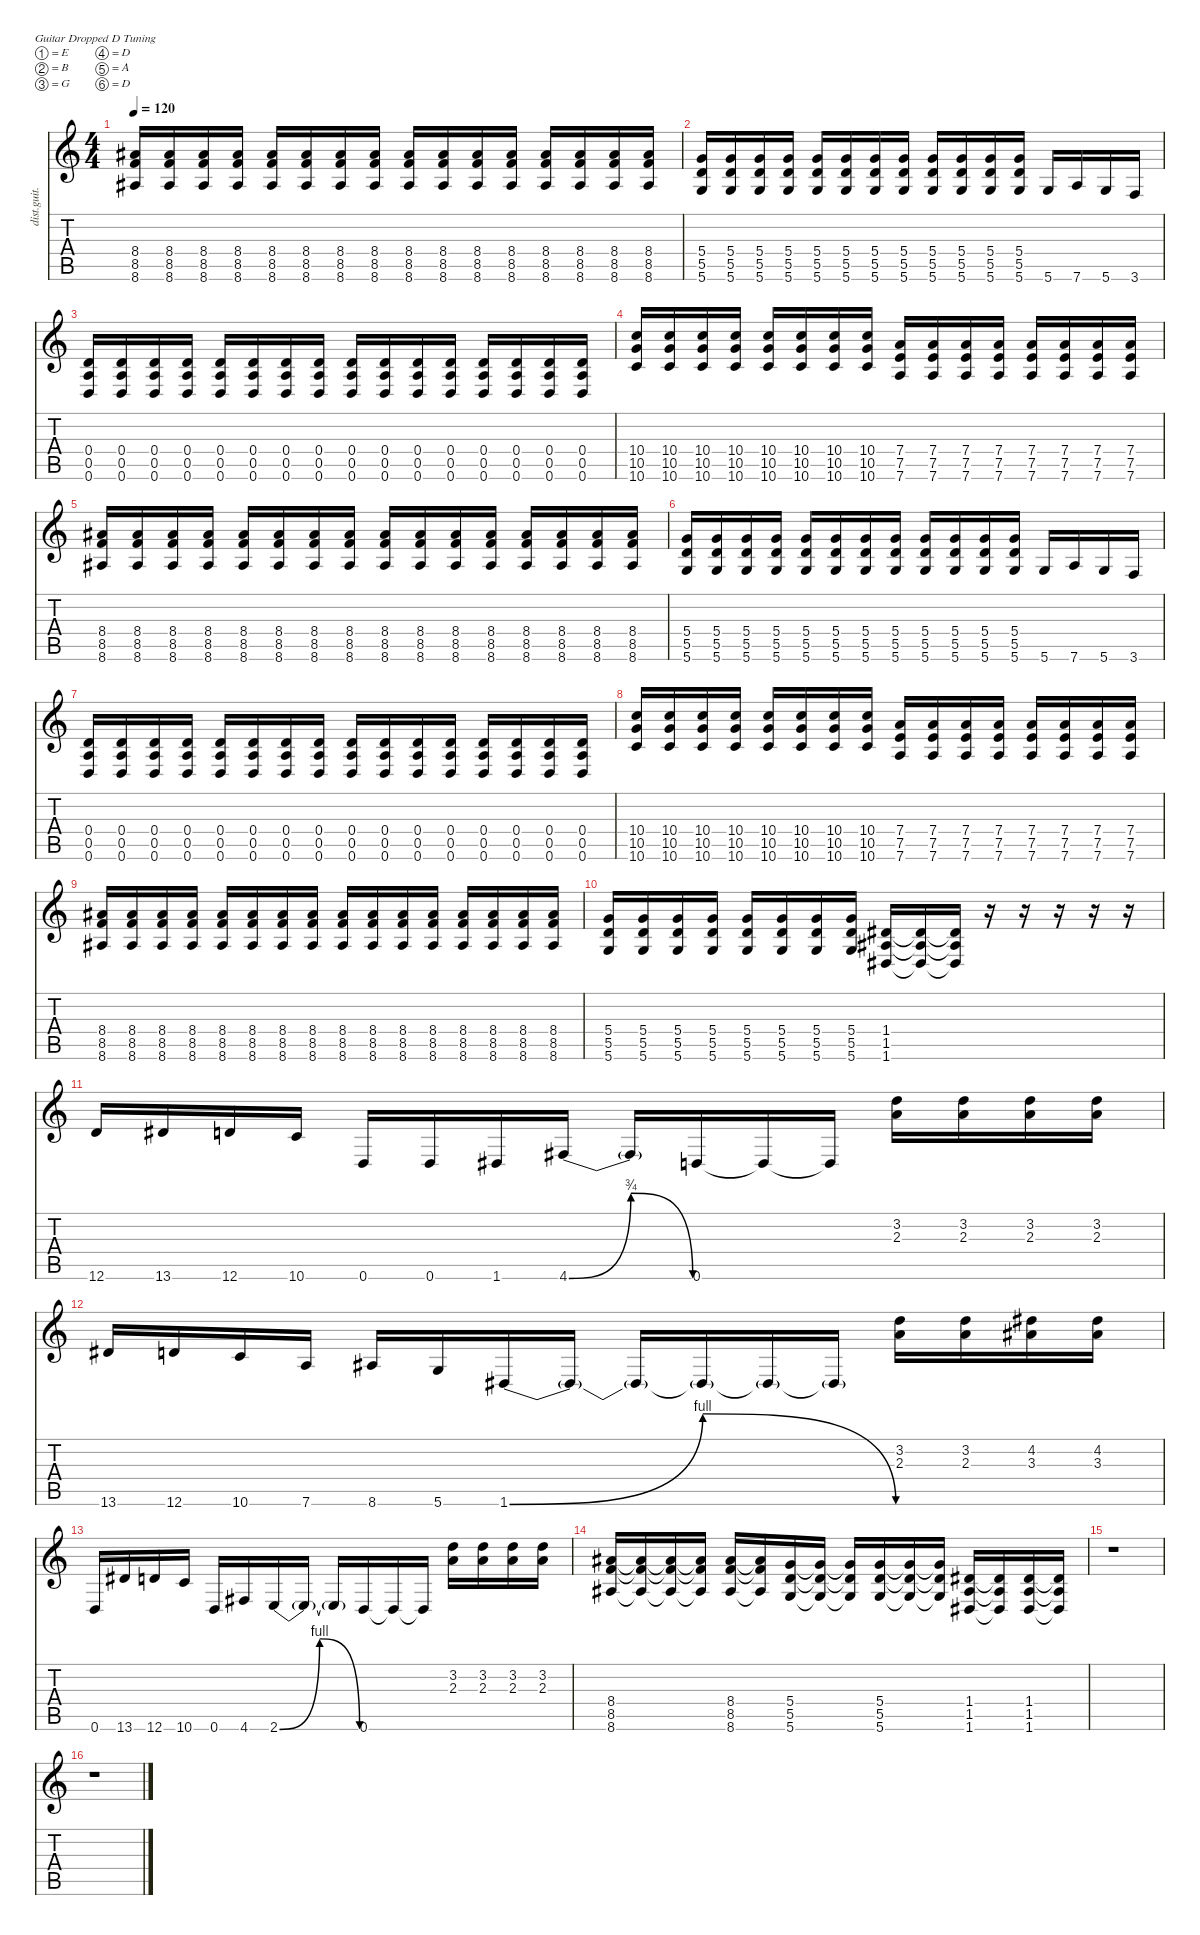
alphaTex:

\defaultSystemsLayout 4
\hideDynamics
\bracketExtendMode nobrackets
\otherSystemsTrackNameOrientation horizontal
\track ("riff" "dist.guit.") {instrument distortionguitar}
\staff {score tabs}
\tuning (E4 B3 G3 D3 A2 D2)
\ts (4 4)
\tempo 120
\clef g2
\ks c
(8.6{acc #} 8.5 8.4{acc #}).16{dy mf beam Up} (8.6{acc #} 8.5 8.4{acc #}).16{beam Up} (8.6{acc #} 8.5 8.4{acc #}).16{beam Up} (8.6{acc #} 8.5 8.4{acc #}).16{beam Up} (8.6{acc #} 8.5 8.4{acc #}).16{beam Up} (8.6{acc #} 8.5 8.4{acc #}).16{beam Up} (8.6{acc #} 8.5 8.4{acc #}).16{beam Up} (8.6{acc #} 8.5 8.4{acc #}).16{beam Up} (8.6{acc #} 8.5 8.4{acc #}).16{beam Up} (8.6{acc #} 8.5 8.4{acc #}).16{beam Up} (8.6{acc #} 8.5 8.4{acc #}).16{beam Up} (8.6{acc #} 8.5 8.4{acc #}).16{beam Up} (8.6{acc #} 8.5 8.4{acc #}).16{beam Up} (8.6{acc #} 8.5 8.4{acc #}).16{beam Up} (8.6{acc #} 8.5 8.4{acc #}).16{beam Up} (8.6{acc #} 8.5 8.4{acc #}).16{beam Up} |
(5.6 5.5 5.4).16{beam Up} (5.6 5.5 5.4).16{beam Up} (5.6 5.5 5.4).16{beam Up} (5.6 5.5 5.4).16{beam Up} (5.6 5.5 5.4).16{beam Up} (5.6 5.5 5.4).16{beam Up} (5.6 5.5 5.4).16{beam Up} (5.6 5.5 5.4).16{beam Up} (5.6 5.5 5.4).16{beam Up} (5.6 5.5 5.4).16{beam Up} (5.6 5.5 5.4).16{beam Up} (5.6 5.5 5.4).16{beam Up} 5.6.16{beam Up} 7.6.16{beam Up} 5.6.16{beam Up} 3.6.16{beam Up} |
(0.6 0.5 0.4).16{beam Up} (0.6 0.5 0.4).16{beam Up} (0.6 0.5 0.4).16{beam Up} (0.6 0.5 0.4).16{beam Up} (0.6 0.5 0.4).16{beam Up} (0.6 0.5 0.4).16{beam Up} (0.6 0.5 0.4).16{beam Up} (0.6 0.5 0.4).16{beam Up} (0.6 0.5 0.4).16{beam Up} (0.6 0.5 0.4).16{beam Up} (0.6 0.5 0.4).16{beam Up} (0.6 0.5 0.4).16{beam Up} (0.6 0.5 0.4).16{beam Up} (0.6 0.5 0.4).16{beam Up} (0.6 0.5 0.4).16{beam Up} (0.6 0.5 0.4).16{beam Up} |
(10.6 10.5 10.4).16{beam Up} (10.6 10.5 10.4).16{beam Up} (10.6 10.5 10.4).16{beam Up} (10.6 10.5 10.4).16{beam Up} (10.6 10.5 10.4).16{beam Up} (10.6 10.5 10.4).16{beam Up} (10.6 10.5 10.4).16{beam Up} (10.6 10.5 10.4).16{beam Up} (7.6 7.5 7.4).16{beam Up} (7.6 7.5 7.4).16{beam Up} (7.6 7.5 7.4).16{beam Up} (7.6 7.5 7.4).16{beam Up} (7.6 7.5 7.4).16{beam Up} (7.6 7.5 7.4).16{beam Up} (7.6 7.5 7.4).16{beam Up} (7.6 7.5 7.4).16{beam Up} |
(8.6{acc #} 8.5 8.4{acc #}).16{beam Up} (8.6{acc #} 8.5 8.4{acc #}).16{beam Up} (8.6{acc #} 8.5 8.4{acc #}).16{beam Up} (8.6{acc #} 8.5 8.4{acc #}).16{beam Up} (8.6{acc #} 8.5 8.4{acc #}).16{beam Up} (8.6{acc #} 8.5 8.4{acc #}).16{beam Up} (8.6{acc #} 8.5 8.4{acc #}).16{beam Up} (8.6{acc #} 8.5 8.4{acc #}).16{beam Up} (8.6{acc #} 8.5 8.4{acc #}).16{beam Up} (8.6{acc #} 8.5 8.4{acc #}).16{beam Up} (8.6{acc #} 8.5 8.4{acc #}).16{beam Up} (8.6{acc #} 8.5 8.4{acc #}).16{beam Up} (8.6{acc #} 8.5 8.4{acc #}).16{beam Up} (8.6{acc #} 8.5 8.4{acc #}).16{beam Up} (8.6{acc #} 8.5 8.4{acc #}).16{beam Up} (8.6{acc #} 8.5 8.4{acc #}).16{beam Up} |
(5.6 5.5 5.4).16{beam Up} (5.6 5.5 5.4).16{beam Up} (5.6 5.5 5.4).16{beam Up} (5.6 5.5 5.4).16{beam Up} (5.6 5.5 5.4).16{beam Up} (5.6 5.5 5.4).16{beam Up} (5.6 5.5 5.4).16{beam Up} (5.6 5.5 5.4).16{beam Up} (5.6 5.5 5.4).16{beam Up} (5.6 5.5 5.4).16{beam Up} (5.6 5.5 5.4).16{beam Up} (5.6 5.5 5.4).16{beam Up} 5.6.16{beam Up} 7.6.16{beam Up} 5.6.16{beam Up} 3.6.16{beam Up} |
(0.6 0.5 0.4).16{beam Up} (0.6 0.5 0.4).16{beam Up} (0.6 0.5 0.4).16{beam Up} (0.6 0.5 0.4).16{beam Up} (0.6 0.5 0.4).16{beam Up} (0.6 0.5 0.4).16{beam Up} (0.6 0.5 0.4).16{beam Up} (0.6 0.5 0.4).16{beam Up} (0.6 0.5 0.4).16{beam Up} (0.6 0.5 0.4).16{beam Up} (0.6 0.5 0.4).16{beam Up} (0.6 0.5 0.4).16{beam Up} (0.6 0.5 0.4).16{beam Up} (0.6 0.5 0.4).16{beam Up} (0.6 0.5 0.4).16{beam Up} (0.6 0.5 0.4).16{beam Up} |
(10.6 10.5 10.4).16{beam Up} (10.6 10.5 10.4).16{beam Up} (10.6 10.5 10.4).16{beam Up} (10.6 10.5 10.4).16{beam Up} (10.6 10.5 10.4).16{beam Up} (10.6 10.5 10.4).16{beam Up} (10.6 10.5 10.4).16{beam Up} (10.6 10.5 10.4).16{beam Up} (7.6 7.5 7.4).16{beam Up} (7.6 7.5 7.4).16{beam Up} (7.6 7.5 7.4).16{beam Up} (7.6 7.5 7.4).16{beam Up} (7.6 7.5 7.4).16{beam Up} (7.6 7.5 7.4).16{beam Up} (7.6 7.5 7.4).16{beam Up} (7.6 7.5 7.4).16{beam Up} |
(8.6{acc #} 8.5 8.4{acc #}).16{beam Up} (8.6{acc #} 8.5 8.4{acc #}).16{beam Up} (8.6{acc #} 8.5 8.4{acc #}).16{beam Up} (8.6{acc #} 8.5 8.4{acc #}).16{beam Up} (8.6{acc #} 8.5 8.4{acc #}).16{beam Up} (8.6{acc #} 8.5 8.4{acc #}).16{beam Up} (8.6{acc #} 8.5 8.4{acc #}).16{beam Up} (8.6{acc #} 8.5 8.4{acc #}).16{beam Up} (8.6{acc #} 8.5 8.4{acc #}).16{beam Up} (8.6{acc #} 8.5 8.4{acc #}).16{beam Up} (8.6{acc #} 8.5 8.4{acc #}).16{beam Up} (8.6{acc #} 8.5 8.4{acc #}).16{beam Up} (8.6{acc #} 8.5 8.4{acc #}).16{beam Up} (8.6{acc #} 8.5 8.4{acc #}).16{beam Up} (8.6{acc #} 8.5 8.4{acc #}).16{beam Up} (8.6{acc #} 8.5 8.4{acc #}).16{beam Up} |
(5.6 5.5 5.4).16{beam Up} (5.6 5.5 5.4).16{beam Up} (5.6 5.5 5.4).16{beam Up} (5.6 5.5 5.4).16{beam Up} (5.6 5.5 5.4).16{beam Up} (5.6 5.5 5.4).16{beam Up} (5.6 5.5 5.4).16{beam Up} (5.6 5.5 5.4).16{beam Up} (1.6{acc #} 1.5{acc #} 1.4{acc #}).16{beam Up} (1.6{t acc #} 1.5{t acc #} 1.4{t acc #}).16{beam Up} (1.6{t acc #} 1.5{t acc #} 1.4{t acc #}).16{beam Up} r.16{beam Up} r.16{beam Up} r.16{beam Up} r.16{beam Up} r.16{beam Up} |
12.6.16{beam Up} 13.6{acc #}.16{beam Up} 12.6.16{beam Up} 10.6.16{beam Up} 0.6.16{beam Up} 0.6.16{beam Up} 1.6{acc #}.16{beam Up} 4.6{be (bendrelease 0 0 9.6 3 20.4 3 30 0) acc #}.16{beam Up} 4.6{t acc #}.16{beam Up} 0.6.16{beam Up} 0.6{t}.16{beam Up} 0.6{t}.16{beam Up} (3.2 2.3).16{beam Down} (3.2 2.3).16{beam Down} (3.2 2.3).16{beam Down} (3.2 2.3).16{beam Down} |
13.6{acc #}.16{beam Up} 12.6.16{beam Up} 10.6.16{beam Up} 7.6.16{beam Up} 8.6{acc #}.16{beam Up} 5.6.16{beam Up} 1.6{be (bendrelease 0 0 10.2 4 20.4 4 30 0) acc #}.16{beam Up} 1.6{t acc #}.16{beam Up} 1.6{t acc #}.16{beam Up} 1.6{t acc #}.16{beam Up} 1.6{t acc #}.16{beam Up} 1.6{t acc #}.16{beam Up} (3.2 2.3).16{beam Down} (3.2 2.3).16{beam Down} (4.2{acc #} 3.3{acc #}).16{beam Down} (4.2{acc #} 3.3{acc #}).16{beam Down} |
0.6.16{beam Up} 13.6{acc #}.16{beam Up} 12.6.16{beam Up} 10.6.16{beam Up} 0.6.16{beam Up} 4.6{acc #}.16{beam Up} 2.6{be (bendrelease 0 0 10.2 4 20.4 4 30 0)}.16{beam Up} 2.6{t}.16{beam Up} 2.6{t}.16{beam Up} 0.6.16{beam Up} 0.6{t}.16{beam Up} 0.6{t}.16{beam Up} (3.2 2.3).16{beam Down} (3.2 2.3).16{beam Down} (3.2 2.3).16{beam Down} (3.2 2.3).16{beam Down} |
(8.6{acc #} 8.5 8.4{acc #}).16{beam Up} (8.6{t acc #} 8.5{t} 8.4{t acc #}).16{beam Up} (8.6{t acc #} 8.5{t} 8.4{t acc #}).16{beam Up} (8.6{t acc #} 8.5{t} 8.4{t acc #}).16{beam Up} (8.6{acc #} 8.5 8.4{acc #}).16{beam Up} (8.6{t acc #} 8.5{t} 8.4{t acc #}).16{beam Up} (5.6 5.5 5.4).16{beam Up} (5.6{t} 5.5{t} 5.4{t}).16{beam Up} (5.6{t} 5.5{t} 5.4{t}).16{beam Up} (5.6 5.5 5.4).16{beam Up} (5.6{t} 5.5{t} 5.4{t}).16{beam Up} (5.6{t} 5.5{t} 5.4{t}).16{beam Up} (1.6{acc #} 1.5{acc #} 1.4{acc #}).16{beam Up} (1.6{t acc #} 1.5{t acc #} 1.4{t acc #}).16{beam Up} (1.6{acc #} 1.5{acc #} 1.4{acc #}).16{beam Up} (1.6{t acc #} 1.5{t acc #} 1.4{t acc #}).16{beam Up} |
r.1{beam Down} |
r.1{beam Down}
